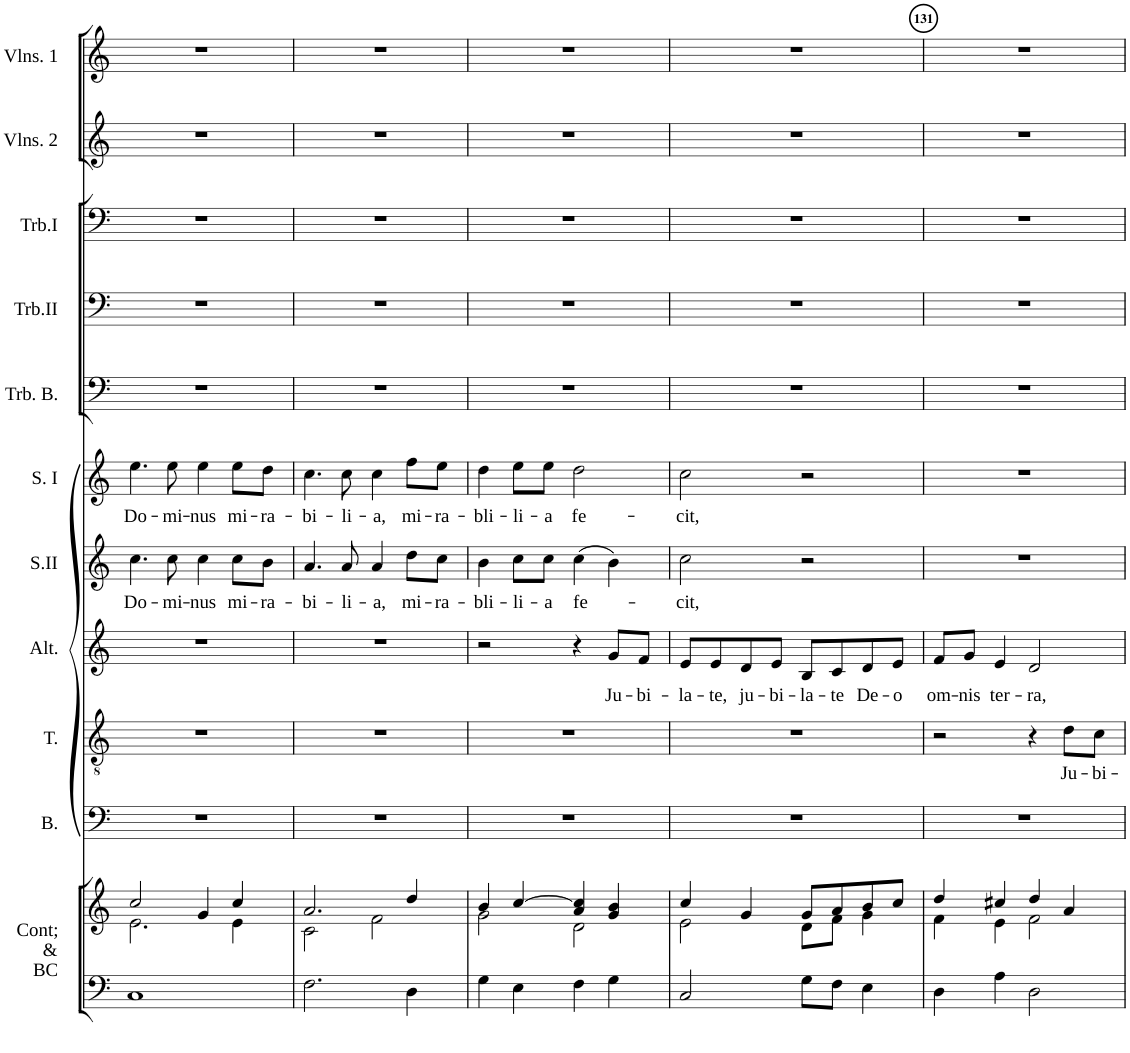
**kern	**kern	**kern	**kern	**text	**kern	**text	**kern	**text	**kern	**text	**kern	**kern	**kern	**kern	**kern
*part11	*part11	*part10	*part9	*part9	*part8	*part8	*part7	*part7	*part6	*part6	*part5	*part4	*part3	*part2	*part1
*staff12	*staff11	*staff10	*staff9	*staff9	*staff8	*staff8	*staff7	*staff7	*staff6	*staff6	*staff5	*staff4	*staff3	*staff2	*staff1
*I"Continuo &amp; Basse Continue	*	*I"Basse	*I"Ténor	*	*I"Alto	*	*I"Soprano II	*	*I"Soprane I	*	*I"Trombone Basse	*I"Trombone II	*I"Trombone I	*I"Deuxièmes Violons	*I"Premiers Violons
*I'Cont; &amp; BC	*	*I'B.	*I'T.	*	*I'Alt.	*	*I'S.II	*	*I'S. I	*	*I'Trb. B.	*I'Trb.II	*I'Trb.I	*I'Vlns. 2	*I'Vlns. 1
!!LO:PB:g=z
*clefF4	*clefG2	*clefF4	*clefGv2	*	*clefG2	*	*clefG2	*	*clefG2	*	*clefF4	*clefF4	*clefF4	*clefG2	*clefG2
*k[]	*k[]	*k[]	*k[]	*	*k[]	*	*k[]	*	*k[]	*	*k[]	*k[]	*k[]	*k[]	*k[]
*M4/4	*M4/4	*M4/4	*M4/4	*	*M4/4	*	*M4/4	*	*M4/4	*	*M4/4	*M4/4	*M4/4	*M4/4	*M4/4
*met(c)	*met(c)	*met(c)	*met(c)	*	*met(c)	*	*met(c)	*	*met(c)	*	*met(c)	*met(c)	*met(c)	*met(c)	*met(c)
=127	=127	=127	=127	=127	=127	=127	=127	=127	=127	=127	=127	=127	=127	=127	=127
*	*^	*	*	*	*	*	*	*	*	*	*	*	*	*	*
!	!	!	!	!	!	!	!	!	!LO:LY:b	!	!LO:LY:b	!	!	!	!	!
1C	2cc/	2.e\	1r	1r	.	1r	.	4.cc\	Do-	4.ee\	Do-	1r	1r	1r	1r	1r
!	!	!	!	!	!	!	!	!	!LO:LY:b	!	!LO:LY:b	!	!	!	!	!
.	.	.	.	.	.	.	.	8cc\	-mi-	8ee\	-mi-	.	.	.	.	.
!	!	!	!	!	!	!	!	!	!LO:LY:b	!	!LO:LY:b	!	!	!	!	!
.	4g/	.	.	.	.	.	.	4cc\	-nus	4ee\	-nus	.	.	.	.	.
!	!	!	!	!	!	!	!	!	!LO:LY:b	!	!LO:LY:b	!	!	!	!	!
.	4cc/	4e\	.	.	.	.	.	8cc\L	mi-	8ee\L	mi-	.	.	.	.	.
!	!	!	!	!	!	!	!	!	!LO:LY:b	!	!LO:LY:b	!	!	!	!	!
.	.	.	.	.	.	.	.	8b\J	-ra-	8dd\J	-ra-	.	.	.	.	.
=128	=128	=128	=128	=128	=128	=128	=128	=128	=128	=128	=128	=128	=128	=128	=128	=128
!	!	!	!	!	!	!	!	!	!LO:LY:b	!	!LO:LY:b	!	!	!	!	!
2.F\	2.a/	2c\	1r	1r	.	1r	.	4.a/	-bi-	4.cc\	-bi-	1r	1r	1r	1r	1r
!	!	!	!	!	!	!	!	!	!LO:LY:b	!	!LO:LY:b	!	!	!	!	!
.	.	.	.	.	.	.	.	8a/	-li-	8cc\	-li-	.	.	.	.	.
!	!	!	!	!	!	!	!	!	!LO:LY:b	!	!LO:LY:b	!	!	!	!	!
.	.	2f\	.	.	.	.	.	4a/	-a,	4cc\	-a,	.	.	.	.	.
!	!	!	!	!	!	!	!	!	!LO:LY:b	!	!LO:LY:b	!	!	!	!	!
4D\	4dd/	.	.	.	.	.	.	8dd\L	mi-	8ff\L	mi-	.	.	.	.	.
!	!	!	!	!	!	!	!	!	!LO:LY:b	!	!LO:LY:b	!	!	!	!	!
.	.	.	.	.	.	.	.	8cc\J	-ra-	8ee\J	-ra-	.	.	.	.	.
=129	=129	=129	=129	=129	=129	=129	=129	=129	=129	=129	=129	=129	=129	=129	=129	=129
!	!	!	!	!	!	!	!	!	!LO:LY:b	!	!LO:LY:b	!	!	!	!	!
4G\	4b/	2g\	1r	1r	.	2r	.	4b\	-bli-	4dd\	-bli-	1r	1r	1r	1r	1r
!	!	!	!	!	!	!	!	!	!LO:LY:b	!	!LO:LY:b	!	!	!	!	!
4E\	[4cc/	.	.	.	.	.	.	8cc\L	-li-	8ee\L	-li-	.	.	.	.	.
!	!	!	!	!	!	!	!	!	!LO:LY:b	!	!LO:LY:b	!	!	!	!	!
.	.	.	.	.	.	.	.	8cc\J	-a	8ee\J	-a	.	.	.	.	.
!	!	!	!	!	!	!	!	!	!LO:LY:b	!	!LO:LY:b	!	!	!	!	!
4F\	4a/ 4cc/]	2d\	.	.	.	4r	.	(4cc\	fe-	2dd\	fe-	.	.	.	.	.
!	!	!	!	!	!	!	!LO:LY:b	!	!	!	!	!	!	!	!	!
4G\	4g/ 4b/	.	.	.	.	8g/L	Ju-	4b\)	.	.	.	.	.	.	.	.
!	!	!	!	!	!	!	!LO:LY:b	!	!	!	!	!	!	!	!	!
.	.	.	.	.	.	8f/J	-bi-	.	.	.	.	.	.	.	.	.
=130	=130	=130	=130	=130	=130	=130	=130	=130	=130	=130	=130	=130	=130	=130	=130	=130
!	!	!	!	!	!	!	!LO:LY:b	!	!LO:LY:b	!	!LO:LY:b	!	!	!	!	!
2C/	4cc/	2e\	1r	1r	.	8e/L	-la-	2cc\	-cit,	2cc\	-cit,	1r	1r	1r	1r	1r
!	!	!	!	!	!	!	!LO:LY:b	!	!	!	!	!	!	!	!	!
.	.	.	.	.	.	8e/	-te,	.	.	.	.	.	.	.	.	.
!	!	!	!	!	!	!	!LO:LY:b	!	!	!	!	!	!	!	!	!
.	4g/	.	.	.	.	8d/	ju-	.	.	.	.	.	.	.	.	.
!	!	!	!	!	!	!	!LO:LY:b	!	!	!	!	!	!	!	!	!
.	.	.	.	.	.	8e/J	-bi-	.	.	.	.	.	.	.	.	.
!	!	!	!	!	!	!	!LO:LY:b	!	!	!	!	!	!	!	!	!
8G\L	8g/L	8d\L	.	.	.	8B/L	-la-	2r	.	2r	.	.	.	.	.	.
!	!	!	!	!	!	!	!LO:LY:b	!	!	!	!	!	!	!	!	!
8F\J	8a/	8f\J	.	.	.	8c/	-te	.	.	.	.	.	.	.	.	.
!	!	!	!	!	!	!	!LO:LY:b	!	!	!	!	!	!	!	!	!
4E\	8b/	4g\	.	.	.	8d/	De-	.	.	.	.	.	.	.	.	.
!	!	!	!	!	!	!	!LO:LY:b	!	!	!	!	!	!	!	!	!
.	8cc/J	.	.	.	.	8e/J	-o	.	.	.	.	.	.	.	.	.
=131	=131	=131	=131	=131	=131	=131	=131	=131	=131	=131	=131	=131	=131	=131	=131	=131
!	!	!	!	!	!	!	!LO:LY:b	!	!	!	!	!	!	!	!	!
4D\	4dd/	4f\	1r	2r	.	8f/L	om-	1r	.	1r	.	1r	1r	1r	1r	1r
!	!	!	!	!	!	!	!LO:LY:b	!	!	!	!	!	!	!	!	!
.	.	.	.	.	.	8g/J	-nis	.	.	.	.	.	.	.	.	.
!	!	!	!	!	!	!	!LO:LY:b	!	!	!	!	!	!	!	!	!
4A\	4cc#X/	4e\	.	.	.	4e/	ter-	.	.	.	.	.	.	.	.	.
!	!	!	!	!	!	!	!LO:LY:b	!	!	!	!	!	!	!	!	!
2D\	4dd/	2f\	.	4r	.	2d/	-ra,	.	.	.	.	.	.	.	.	.
!	!	!	!	!	!LO:LY:b	!	!	!	!	!	!	!	!	!	!	!
.	4a/	.	.	8d\L	Ju-	.	.	.	.	.	.	.	.	.	.	.
!	!	!	!	!	!LO:LY:b	!	!	!	!	!	!	!	!	!	!	!
.	.	.	.	8c\J	-bi-	.	.	.	.	.	.	.	.	.	.	.
*	*v	*v	*	*	*	*	*	*	*	*	*	*	*	*	*	*
=	=	=	=	=	=	=	=	=	=	=	=	=	=	=	=
*-	*-	*-	*-	*-	*-	*-	*-	*-	*-	*-	*-	*-	*-	*-	*-
